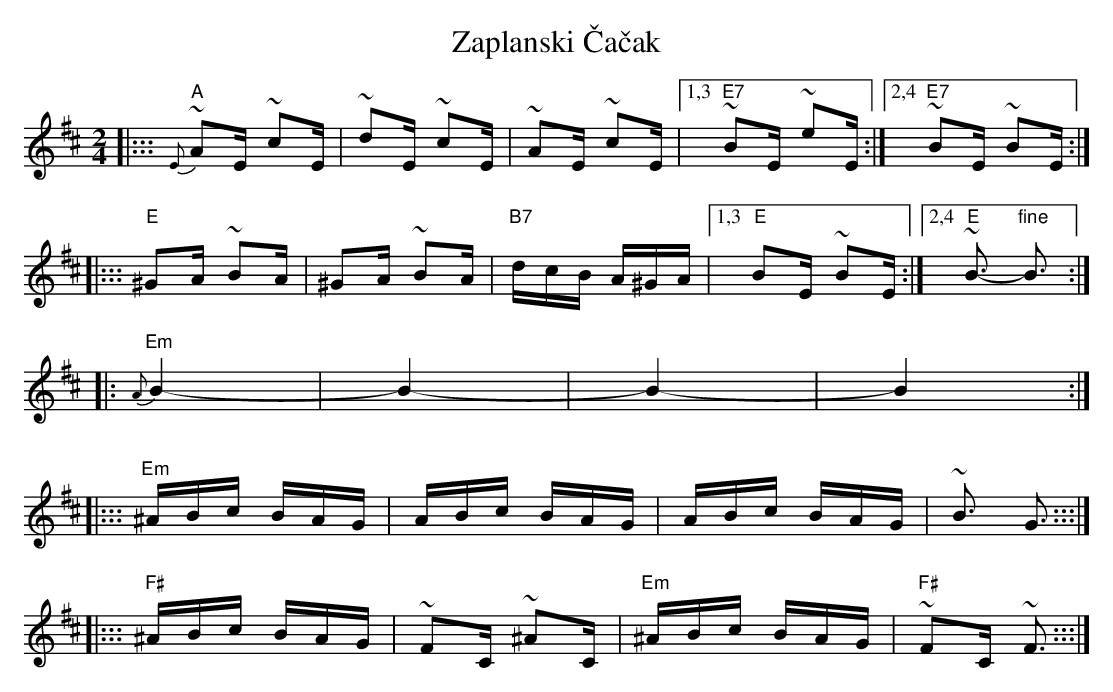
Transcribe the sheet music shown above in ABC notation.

X:1
T: Zaplanski \vCa\vcak
M: 2/4
L: 1/16
K: AMix
|::: "A"{E}~A2E ~c2E | ~d2E ~c2E | ~A2E ~c2E |1,3 "E7"~B2E ~e2E :|2,4 "E7"~B2E ~B2E :|
|::: "E"^G2A ~B2A | ^G2A ~B2A | "B7"dcB A^GA |1,3 "E"B2E ~B2E :|2,4 "E"~B3- "fine"B3 :|
|: "Em"{A}B4- | B4- | B4- | B4 :|
P:
|::: "Em"^ABc BAG | ABc BAG | ABc BAG | ~B3 G3 :::|
|::: "F#"^ABc BAG | ~F2C ~^A2C | "Em"^ABc BAG | "F#"~F2C ~F3 :::|
